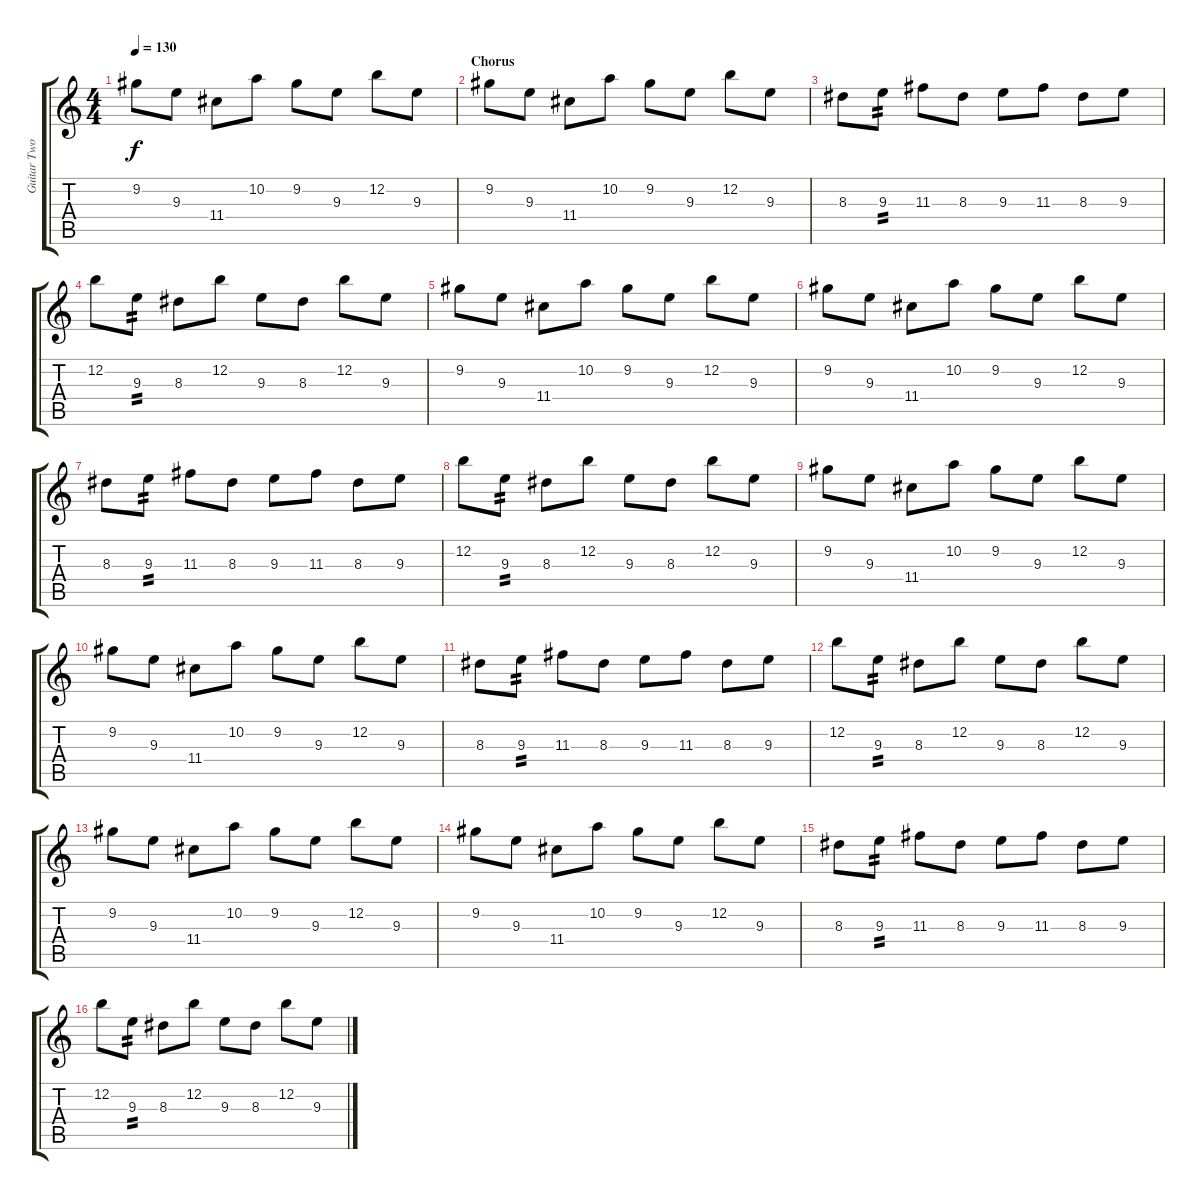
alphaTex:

\track ("Guitar Two" "Guitar Two") {instrument distortionguitar}
\staff {score tabs}
\tuning (E4 B3 G3 D3 A2 E2) {hide}
\ts (4 4)
\tempo 130
\clef g2
\ks c
9.2.8{dy f} 9.3.8 11.4.8 10.2.8 9.2.8 9.3.8 12.2.8 9.3.8 |
\section ("" "Chorus")
9.2.8 9.3.8 11.4.8 10.2.8 9.2.8 9.3.8 12.2.8 9.3.8 |
8.3.8 9.3.8{tp 2} 11.3.8 8.3.8 9.3.8 11.3.8 8.3.8 9.3.8 |
12.2.8 9.3.8{tp 2} 8.3.8 12.2.8 9.3.8 8.3.8 12.2.8 9.3.8 |
9.2.8 9.3.8 11.4.8 10.2.8 9.2.8 9.3.8 12.2.8 9.3.8 |
9.2.8 9.3.8 11.4.8 10.2.8 9.2.8 9.3.8 12.2.8 9.3.8 |
8.3.8 9.3.8{tp 2} 11.3.8 8.3.8 9.3.8 11.3.8 8.3.8 9.3.8 |
12.2.8 9.3.8{tp 2} 8.3.8 12.2.8 9.3.8 8.3.8 12.2.8 9.3.8 |
9.2.8 9.3.8 11.4.8 10.2.8 9.2.8 9.3.8 12.2.8 9.3.8 |
9.2.8 9.3.8 11.4.8 10.2.8 9.2.8 9.3.8 12.2.8 9.3.8 |
8.3.8 9.3.8{tp 2} 11.3.8 8.3.8 9.3.8 11.3.8 8.3.8 9.3.8 |
12.2.8 9.3.8{tp 2} 8.3.8 12.2.8 9.3.8 8.3.8 12.2.8 9.3.8 |
9.2.8 9.3.8 11.4.8 10.2.8 9.2.8 9.3.8 12.2.8 9.3.8 |
9.2.8 9.3.8 11.4.8 10.2.8 9.2.8 9.3.8 12.2.8 9.3.8 |
8.3.8 9.3.8{tp 2} 11.3.8 8.3.8 9.3.8 11.3.8 8.3.8 9.3.8 |
12.2.8 9.3.8{tp 2} 8.3.8 12.2.8 9.3.8 8.3.8 12.2.8 9.3.8
